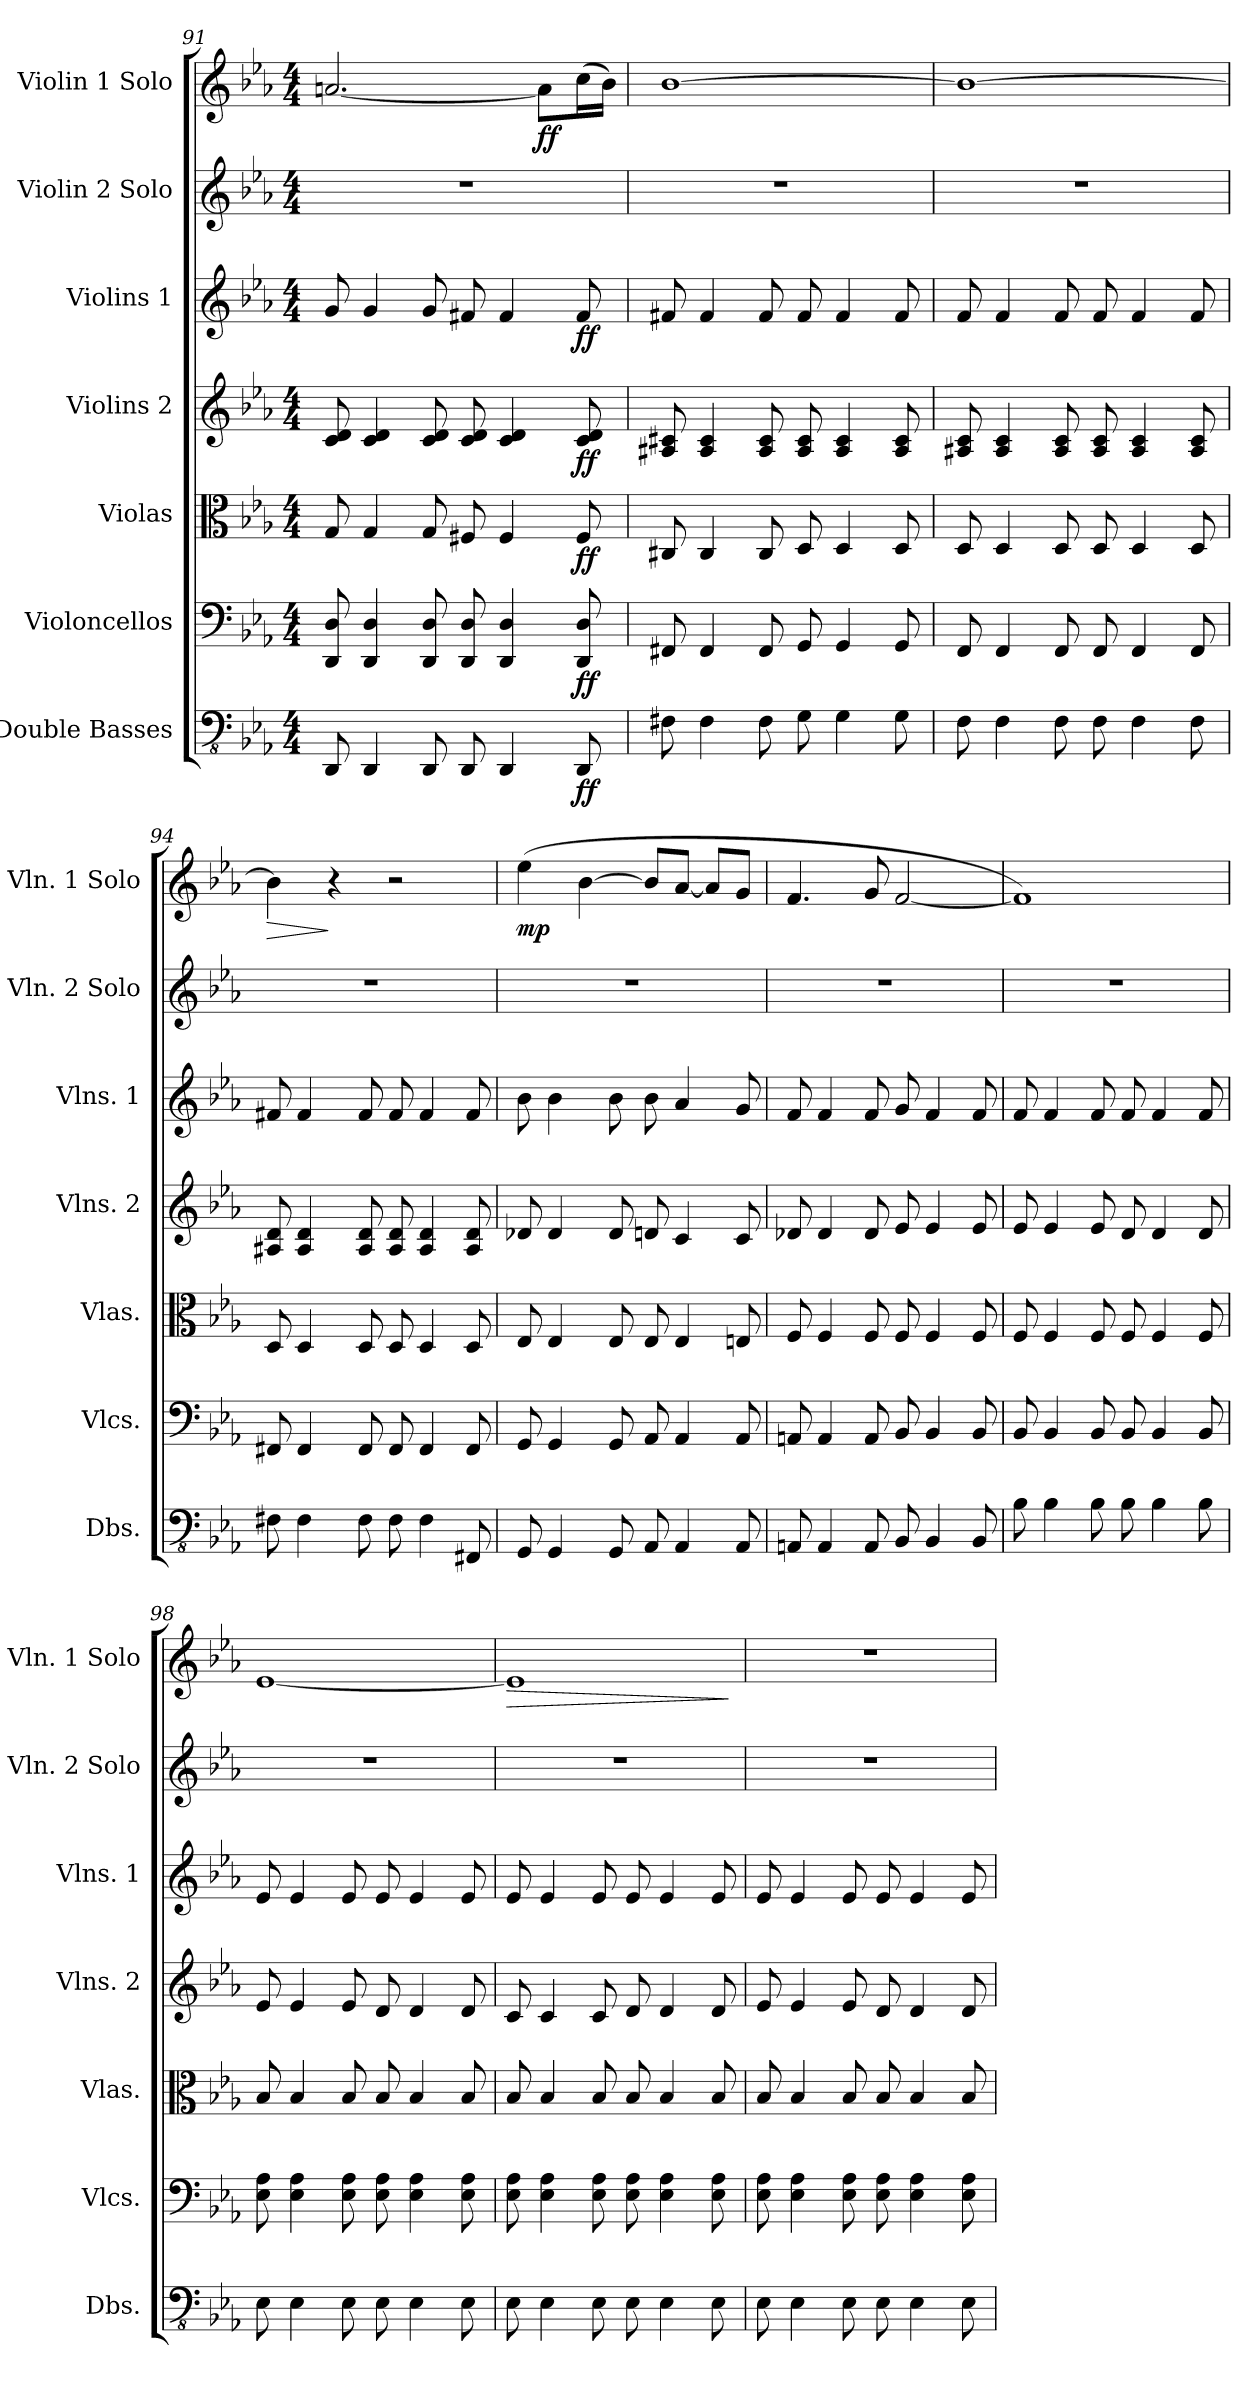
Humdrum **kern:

**kern	**dynam	**kern	**dynam	**kern	**dynam	**kern	**dynam	**kern	**dynam	**kern	**kern	**dynam
*part7	*part7	*part6	*part6	*part5	*part5	*part4	*part4	*part3	*part3	*part2	*part1	*part1
*staff7	*staff7	*staff6	*staff6	*staff5	*staff5	*staff4	*staff4	*staff3	*staff3	*staff2	*staff1	*staff1
*I"Double Basses	*	*I"Violoncellos	*	*I"Violas	*	*I"Violins 2	*	*I"Violins 1	*	*I"Violin 2 Solo	*I"Violin 1 Solo	*
*I'Dbs.	*	*I'Vlcs.	*	*I'Vlas.	*	*I'Vlns. 2	*	*I'Vlns. 1	*	*I'Vln. 2 Solo	*I'Vln. 1 Solo	*
*clefFv4	*	*clefF4	*	*clefC3	*	*clefG2	*	*clefG2	*	*clefG2	*clefG2	*
*k[b-e-a-]	*	*k[b-e-a-]	*	*k[b-e-a-]	*	*k[b-e-a-]	*	*k[b-e-a-]	*	*k[b-e-a-]	*k[b-e-a-]	*
*M4/4	*	*M4/4	*	*M4/4	*	*M4/4	*	*M4/4	*	*M4/4	*M4/4	*
=91	=91	=91	=91	=91	=91	=91	=91	=91	=91	=91	=91	=91
!	!LO:DY:b	!	!LO:DY:b	!	!LO:DY:b	!	!LO:DY:b	!	!LO:DY:b	!	!	!
8DDD/	other-dynamics	8DD/ 8D/	other-dynamics	8G/	other-dynamics	8c/ 8d/	other-dynamics	8g/	other-dynamics	1r	[2.an/	.
4DDD/	.	4DD/ 4D/	.	4G/	.	4c/ 4d/	.	4g/	.	.	.	.
8DDD/	.	8DD/ 8D/	.	8G/	.	8c/ 8d/	.	8g/	.	.	.	.
8DDD/	.	8DD/ 8D/	.	8F#X/	.	8c/ 8d/	.	8f#X/	.	.	.	.
4DDD/	.	4DD/ 4D/	.	4F#/	.	4c/ 4d/	.	4f#/	.	.	.	.
!	!	!	!	!	!	!	!	!	!	!	!	!LO:DY:b
.	.	.	.	.	.	.	.	.	.	.	8a\L]	ff
!	!LO:DY:b	!	!LO:DY:b	!	!LO:DY:b	!	!LO:DY:b	!	!LO:DY:b	!	!	!
8DDD/	ff	8DD/ 8D/	ff	8F#/	ff	8c/ 8d/	ff	8f#/	ff	.	(16cc\L	.
.	.	.	.	.	.	.	.	.	.	.	16b-\JJ)	.
=92	=92	=92	=92	=92	=92	=92	=92	=92	=92	=92	=92	=92
!	!LO:DY:b	!	!LO:DY:b	!	!LO:DY:b	!	!LO:DY:b	!	!LO:DY:b	!	!	!LO:DY:b
8FF#X\	other-dynamics	8FF#X/	other-dynamics	8C#X/	other-dynamics	8A#X/ 8c#X/	other-dynamics	8f#X/	other-dynamics	1r	[1b-	other-dynamics
4FF#\	.	4FF#/	.	4C#/	.	4A#/ 4c#/	.	4f#/	.	.	.	.
8FF#\	.	8FF#/	.	8C#/	.	8A#/ 8c#/	.	8f#/	.	.	.	.
8GG\	.	8GG/	.	8D/	.	8A#/ 8c#/	.	8f#/	.	.	.	.
4GG\	.	4GG/	.	4D/	.	4A#/ 4c#/	.	4f#/	.	.	.	.
8GG\	.	8GG/	.	8D/	.	8A#/ 8c#/	.	8f#/	.	.	.	.
!!LO:PB:g=z
=93	=93	=93	=93	=93	=93	=93	=93	=93	=93	=93	=93	=93
8FF\	.	8FF/	.	8D/	.	8A#X/ 8c/	.	8f/	.	1r	1b-_	.
4FF\	.	4FF/	.	4D/	.	4A#/ 4c/	.	4f/	.	.	.	.
8FF\	.	8FF/	.	8D/	.	8A#/ 8c/	.	8f/	.	.	.	.
8FF\	.	8FF/	.	8D/	.	8A#/ 8c/	.	8f/	.	.	.	.
4FF\	.	4FF/	.	4D/	.	4A#/ 4c/	.	4f/	.	.	.	.
8FF\	.	8FF/	.	8D/	.	8A#/ 8c/	.	8f/	.	.	.	.
=94	=94	=94	=94	=94	=94	=94	=94	=94	=94	=94	=94	=94
!	!	!	!	!	!	!	!	!	!	!	!	!LO:HP:b
8FF#X\	.	8FF#X/	.	8D/	.	8A#X/ 8d/	.	8f#X/	.	1r	4b-\]	>
4FF#\	.	4FF#/	.	4D/	.	4A#/ 4d/	.	4f#/	.	.	.	.
.	.	.	.	.	.	.	.	.	.	.	4r	]
8FF#\	.	8FF#/	.	8D/	.	8A#/ 8d/	.	8f#/	.	.	.	.
8FF#\	.	8FF#/	.	8D/	.	8A#/ 8d/	.	8f#/	.	.	2r	.
4FF#\	.	4FF#/	.	4D/	.	4A#/ 4d/	.	4f#/	.	.	.	.
8FFF#X/	.	8FF#/	.	8D/	.	8A#/ 8d/	.	8f#/	.	.	.	.
=95	=95	=95	=95	=95	=95	=95	=95	=95	=95	=95	=95	=95
!	!	!	!	!	!	!	!	!	!	!	!	!LO:DY:b
8GGG/	.	8GG/	.	8E-/	.	8d-X/	.	8b-\	.	1r	(4ee-\	mp
4GGG/	.	4GG/	.	4E-/	.	4d-/	.	4b-\	.	.	.	.
.	.	.	.	.	.	.	.	.	.	.	[4b-\	.
8GGG/	.	8GG/	.	8E-/	.	8d-/	.	8b-\	.	.	.	.
8AAA-/	.	8AA-/	.	8E-/	.	8dn/	.	8b-\	.	.	8b-/L]	.
4AAA-/	.	4AA-/	.	4E-/	.	4c/	.	4a-/	.	.	[8a-/J	.
.	.	.	.	.	.	.	.	.	.	.	8a-/L]	.
8AAA-/	.	8AA-/	.	8En/	.	8c/	.	8g/	.	.	8g/J	.
=96	=96	=96	=96	=96	=96	=96	=96	=96	=96	=96	=96	=96
8AAAn/	.	8AAn/	.	8F/	.	8d-X/	.	8f/	.	1r	4.f/	.
4AAA/	.	4AA/	.	4F/	.	4d-/	.	4f/	.	.	.	.
8AAA/	.	8AA/	.	8F/	.	8d-/	.	8f/	.	.	8g/	.
8BBB-/	.	8BB-/	.	8F/	.	8e-/	.	8g/	.	.	[2f/	.
4BBB-/	.	4BB-/	.	4F/	.	4e-/	.	4f/	.	.	.	.
8BBB-/	.	8BB-/	.	8F/	.	8e-/	.	8f/	.	.	.	.
=97	=97	=97	=97	=97	=97	=97	=97	=97	=97	=97	=97	=97
8BB-\	.	8BB-/	.	8F/	.	8e-/	.	8f/	.	1r	1f])	.
4BB-\	.	4BB-/	.	4F/	.	4e-/	.	4f/	.	.	.	.
8BB-\	.	8BB-/	.	8F/	.	8e-/	.	8f/	.	.	.	.
8BB-\	.	8BB-/	.	8F/	.	8d/	.	8f/	.	.	.	.
4BB-\	.	4BB-/	.	4F/	.	4d/	.	4f/	.	.	.	.
8BB-\	.	8BB-/	.	8F/	.	8d/	.	8f/	.	.	.	.
!!LO:LB:g=z
=98	=98	=98	=98	=98	=98	=98	=98	=98	=98	=98	=98	=98
8EE-\	.	8E-\ 8A-\	.	8B-/	.	8e-/	.	8e-/	.	1r	[1e-	.
4EE-\	.	4E-\ 4A-\	.	4B-/	.	4e-/	.	4e-/	.	.	.	.
8EE-\	.	8E-\ 8A-\	.	8B-/	.	8e-/	.	8e-/	.	.	.	.
8EE-\	.	8E-\ 8A-\	.	8B-/	.	8d/	.	8e-/	.	.	.	.
4EE-\	.	4E-\ 4A-\	.	4B-/	.	4d/	.	4e-/	.	.	.	.
8EE-\	.	8E-\ 8A-\	.	8B-/	.	8d/	.	8e-/	.	.	.	.
=99	=99	=99	=99	=99	=99	=99	=99	=99	=99	=99	=99	=99
!	!	!	!	!	!	!	!	!	!	!	!	!LO:HP:b
8EE-\	.	8E-\ 8A-\	.	8B-/	.	8c/	.	8e-/	.	1r	1e-]	>
4EE-\	.	4E-\ 4A-\	.	4B-/	.	4c/	.	4e-/	.	.	.	.
8EE-\	.	8E-\ 8A-\	.	8B-/	.	8c/	.	8e-/	.	.	.	.
8EE-\	.	8E-\ 8A-\	.	8B-/	.	8d/	.	8e-/	.	.	.	.
4EE-\	.	4E-\ 4A-\	.	4B-/	.	4d/	.	4e-/	.	.	.	.
8EE-\	.	8E-\ 8A-\	.	8B-/	.	8d/	.	8e-/	.	.	.	.
.	.	.	.	.	.	.	.	.	.	.	.	]
=100	=100	=100	=100	=100	=100	=100	=100	=100	=100	=100	=100	=100
8EE-\	.	8E-\ 8A-\	.	8B-/	.	8e-/	.	8e-/	.	1r	1r	.
4EE-\	.	4E-\ 4A-\	.	4B-/	.	4e-/	.	4e-/	.	.	.	.
8EE-\	.	8E-\ 8A-\	.	8B-/	.	8e-/	.	8e-/	.	.	.	.
8EE-\	.	8E-\ 8A-\	.	8B-/	.	8d/	.	8e-/	.	.	.	.
4EE-\	.	4E-\ 4A-\	.	4B-/	.	4d/	.	4e-/	.	.	.	.
8EE-\	.	8E-\ 8A-\	.	8B-/	.	8d/	.	8e-/	.	.	.	.
=	=	=	=	=	=	=	=	=	=	=	=	=
*-	*-	*-	*-	*-	*-	*-	*-	*-	*-	*-	*-	*-
